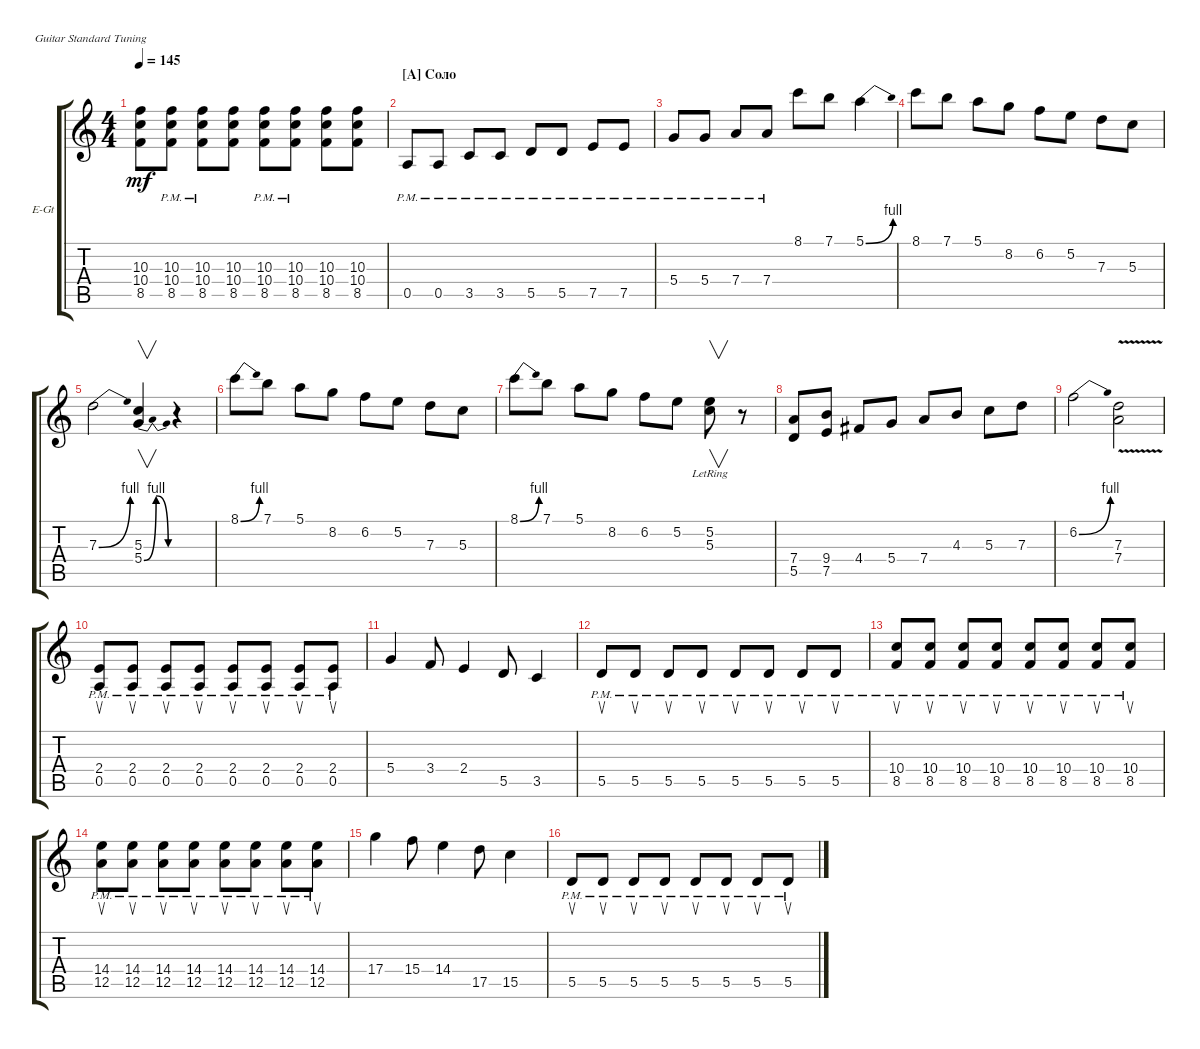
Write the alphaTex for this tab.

\defaultSystemsLayout 4
\bracketExtendMode groupsimilarinstruments
\firstSystemTrackNameOrientation horizontal
\otherSystemsTrackNameOrientation horizontal
\track ("Electric Guitar (Drive)" "E-Gt") {instrument overdrivenguitar}
\staff {score tabs}
\tuning (E4 B3 G3 D3 A2 E2)
\ts (4 4)
\tempo 145
\clef g2
\ks c
(8.5 10.4 10.3).8{dy mf} (8.5{pm} 10.4{pm} 10.3{pm}).8 (8.5{pm} 10.4{pm} 10.3{pm}).8 (8.5 10.4 10.3).8 (8.5{pm} 10.4{pm} 10.3{pm}).8 (8.5{pm} 10.4{pm} 10.3{pm}).8 (8.5 10.4 10.3).8 (8.5 10.4 10.3).8 |
\section ("A" "Соло")
0.5{pm}.8 0.5{pm}.8 3.5{pm}.8 3.5{pm}.8 5.5{pm}.8 5.5{pm}.8 7.5{pm}.8 7.5{pm}.8 |
5.4{pm}.8 5.4{pm}.8 7.4{pm}.8 7.4{pm}.8 8.1.8 7.1.8 5.1{be (bend 0 0 9.6 4)}.4 |
8.1.8 7.1.8 5.1.8 8.2.8 6.2.8 5.2.8 7.3.8 5.3.8 |
7.3{be (bend 0 0 15 4)}.2 (5.4{be (bendrelease 0 0 10.2 4 20.4 4 30 0)} 5.3).4{v} r.4 |
8.1{be (bend 0 0 26.4 4)}.8 7.1.8 5.1.8 8.2.8 6.2.8 5.2.8 7.3.8 5.3.8 |
8.1{be (bend 0 0 15 4)}.8 7.1.8 5.1.8 8.2.8 6.2.8 5.2.8 (5.3{lr} 5.2).8{v} r.8 |
(5.5 7.4).8 (7.5 9.4).8 4.4.8 5.4.8 7.4.8 4.3.8 5.3.8 7.3.8 |
6.2{be (bend 0 0 15 4)}.2 (7.3{v} 7.4).2 |
(0.5{pm} 2.4).8{su} (0.5{pm} 2.4).8{su} (0.5{pm} 2.4).8{su} (0.5{pm} 2.4).8{su} (0.5{pm} 2.4).8{su} (0.5{pm} 2.4).8{su} (0.5{pm} 2.4).8{su} (0.5{pm} 2.4).8{su} |
5.4.4 3.4.8 2.4.4 5.5.8 3.5.4 |
5.5{pm}.8{su} 5.5{pm}.8{su} 5.5{pm}.8{su} 5.5{pm}.8{su} 5.5{pm}.8{su} 5.5{pm}.8{su} 5.5{pm}.8{su} 5.5{pm}.8{su} |
(8.5{pm} 10.4{pm}).8{su} (8.5{pm} 10.4{pm}).8{su} (8.5{pm} 10.4{pm}).8{su} (8.5{pm} 10.4{pm}).8{su} (8.5{pm} 10.4{pm}).8{su} (8.5{pm} 10.4{pm}).8{su} (8.5{pm} 10.4{pm}).8{su} (8.5{pm} 10.4{pm}).8{su} |
(12.5{pm} 14.4).8{su} (12.5{pm} 14.4).8{su} (12.5{pm} 14.4).8{su} (12.5{pm} 14.4).8{su} (12.5{pm} 14.4).8{su} (12.5{pm} 14.4).8{su} (12.5{pm} 14.4).8{su} (12.5{pm} 14.4).8{su} |
17.4.4 15.4.8 14.4.4 17.5.8 15.5.4 |
5.5{pm}.8{su} 5.5{pm}.8{su} 5.5{pm}.8{su} 5.5{pm}.8{su} 5.5{pm}.8{su} 5.5{pm}.8{su} 5.5{pm}.8{su} 5.5{pm}.8{su}
